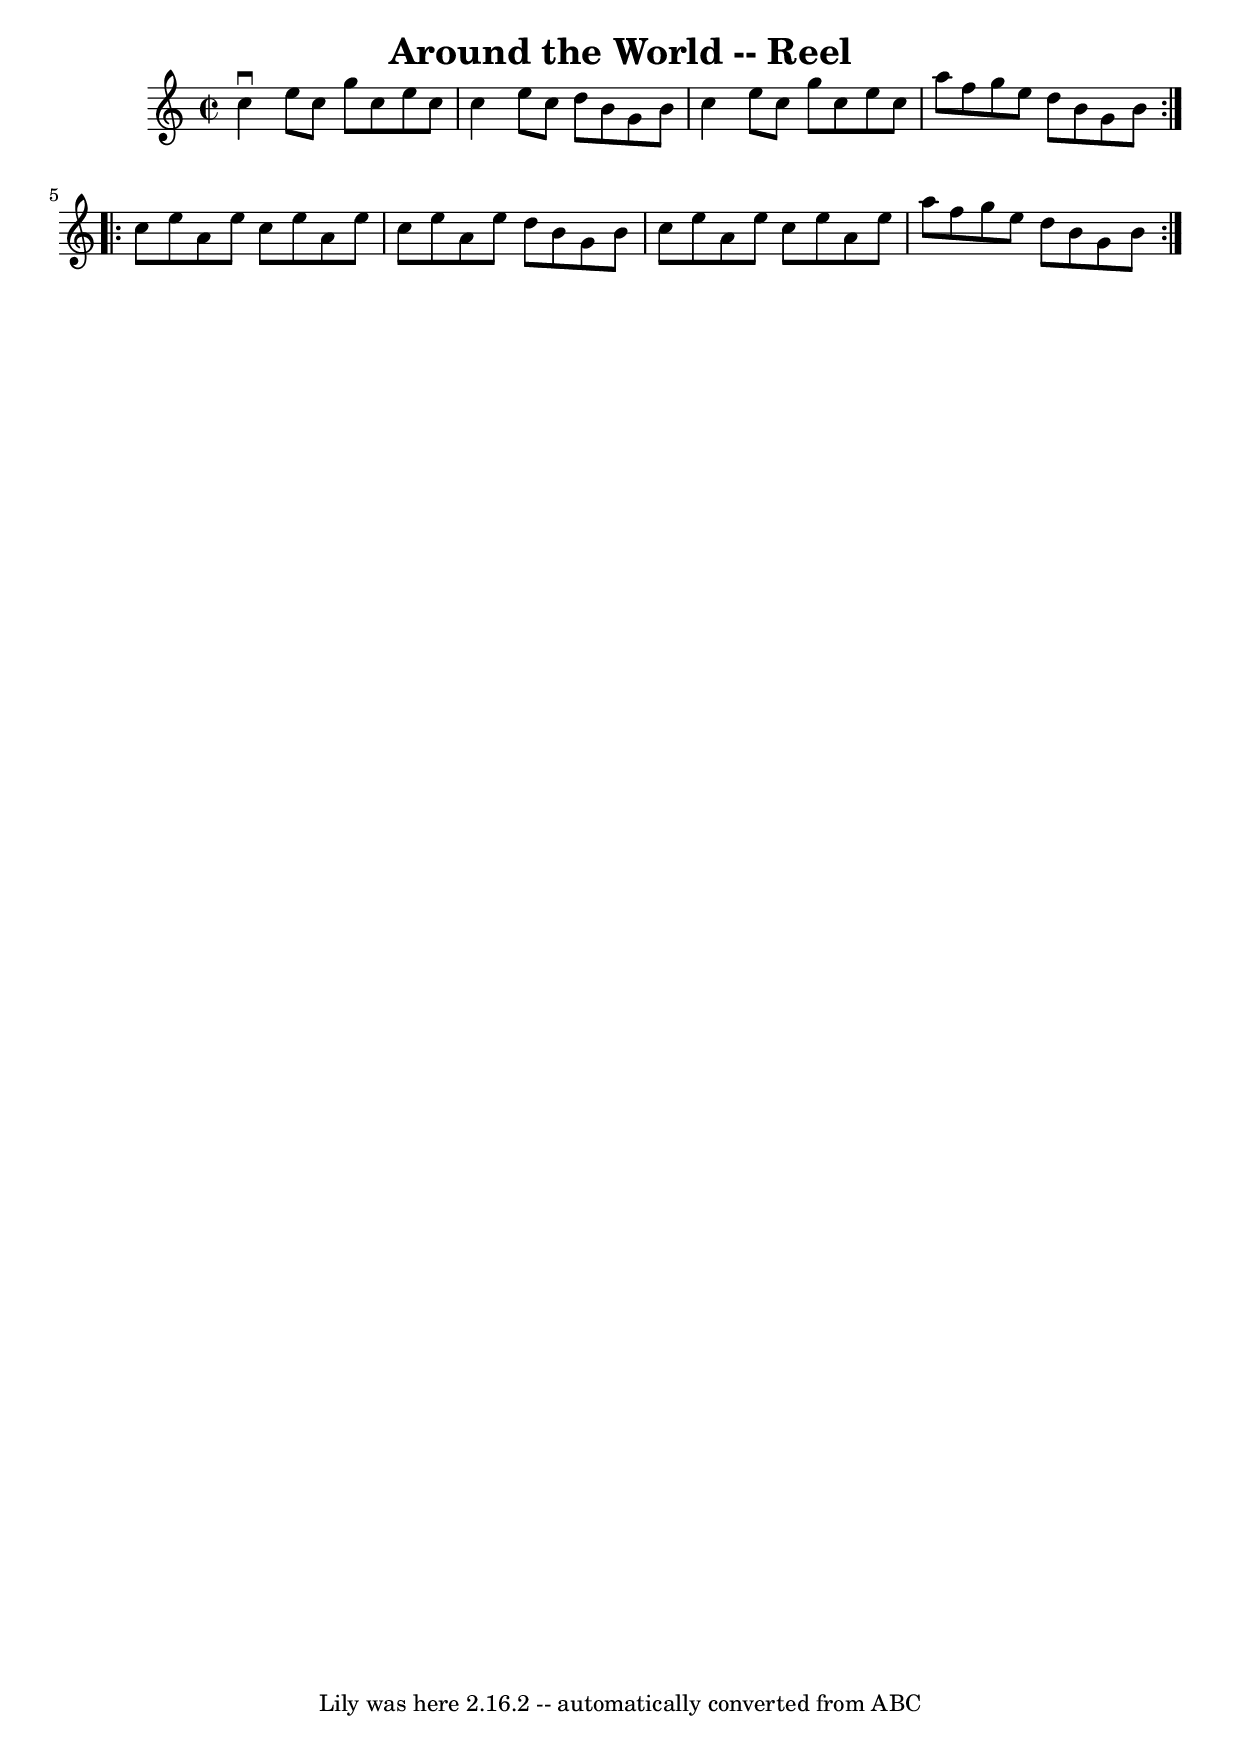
\version "2.7.40"
\include "Mammoth.ily"
\header {
	%% book = "Ryan's Mammoth Collection"
	crossRefNumber = "1"
	footnotes = "\\\\215"
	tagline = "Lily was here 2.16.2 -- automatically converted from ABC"
	title = "Around the World -- Reel"
}
voicedefault =  {


\repeat volta 2 {
\override Staff.TimeSignature #'style = #'C
 \time 2/2 
\key c \major c''4^\downbow e''8 c''8 g''8 c''8    
e''8 c''8    |
 c''4 e''8 c''8 d''8 b'8 g'8 b'8    
|
 c''4 e''8 c''8 g''8 c''8 e''8 c''8    |
   
a''8 f''8 g''8 e''8 d''8 b'8 g'8 b'8    }     
\repeat volta 2 { c''8 e''8 a'8 e''8 c''8 e''8 a'8 e''8  
  |
 c''8 e''8 a'8 e''8 d''8 b'8 g'8 b'8    
|
 c''8 e''8 a'8 e''8 c''8 e''8 a'8 e''8    
|
 a''8 f''8 g''8 e''8 d''8 b'8 g'8 b'8    }   
}

\score{
    <<

	\context Staff="default"
	{
	    \voicedefault 
	}

    >>
	\layout {
	}
	\midi {}
}
